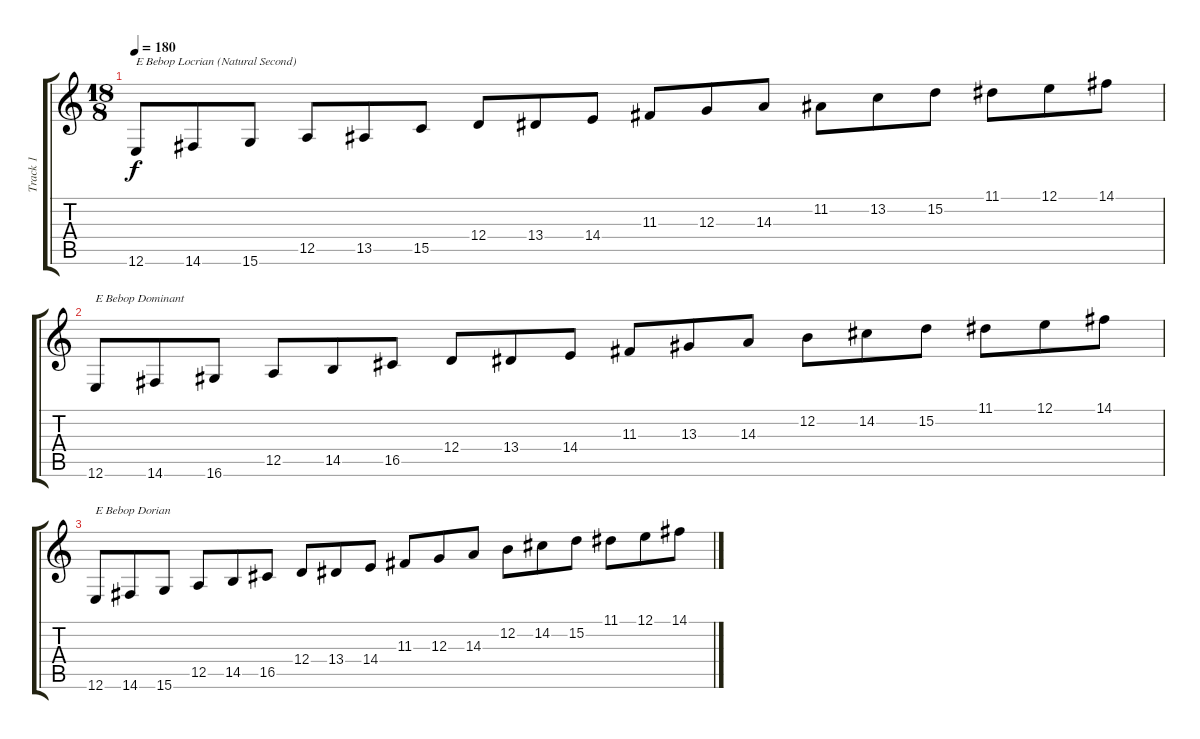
\track ("Track 1" "Track 1") {instrument lead1square}
\staff {score tabs}
\tuning (E4 B3 G3 D3 A2 E2) {hide}
\ts (18 8)
\tempo 180
\clef g2
\ks c
12.6.8{txt "E Bebop Locrian (Natural Second)" dy f} 14.6.8 15.6.8 12.5.8 13.5.8 15.5.8 12.4.8 13.4.8 14.4.8 11.3.8 12.3.8 14.3.8 11.2.8 13.2.8 15.2.8 11.1.8 12.1.8 14.1.8 |
12.6.8{txt "E Bebop Dominant"} 14.6.8 16.6.8 12.5.8 14.5.8 16.5.8 12.4.8 13.4.8 14.4.8 11.3.8 13.3.8 14.3.8 12.2.8 14.2.8 15.2.8 11.1.8 12.1.8 14.1.8 |
12.6.8{txt "E Bebop Dorian"} 14.6.8 15.6.8 12.5.8 14.5.8 16.5.8 12.4.8 13.4.8 14.4.8 11.3.8 12.3.8 14.3.8 12.2.8 14.2.8 15.2.8 11.1.8 12.1.8 14.1.8
